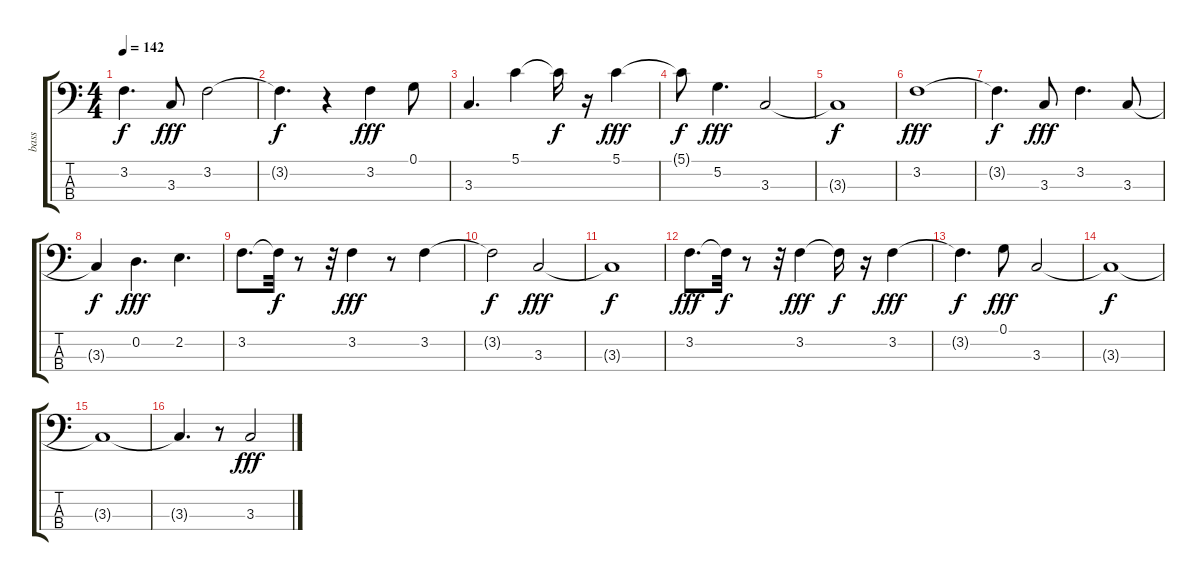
\track ("bass " "bass ") {instrument electricbasspick}
\staff {score tabs}
\tuning (G2 D2 A1 E1) {hide}
\ts (4 4)
\tempo 142
\clef f4
\ks c
3.2{t}.4{d dy f} 3.3.8{dy fff} 3.2.2 |
3.2{t}.4{d dy f} r.4 3.2.4{dy fff} 0.1.8 |
3.3.4{d} 5.1.4 5.1{t}.16{dy f} r.16 5.1.4{dy fff} |
5.1{t}.8{dy f} 5.2.4{d dy fff} 3.3.2 |
3.3{t}.1{dy f} |
3.2.1{dy fff} |
3.2{t}.4{d dy f} 3.3.8{dy fff} 3.2.4{d} 3.3.8 |
3.3{t}.4{dy f} 0.2.4{d dy fff} 2.2.4{d} |
3.2.8{d} 3.2{t}.32{dy f} r.8 r.32 3.2.4{dy fff} r.8 3.2.4 |
3.2{t}.2{dy f} 3.3.2{dy fff} |
3.3{t}.1{dy f} |
3.2.8{d dy fff} 3.2{t}.32{dy f} r.8 r.32 3.2.4{dy fff} 3.2{t}.16{dy f} r.16 3.2.4{dy fff} |
3.2{t}.4{d dy f} 0.1.8{dy fff} 3.3.2 |
3.3{t}.1{dy f} |
3.3{t}.1 |
3.3{t}.4{d} r.8 3.3.2{dy fff}
